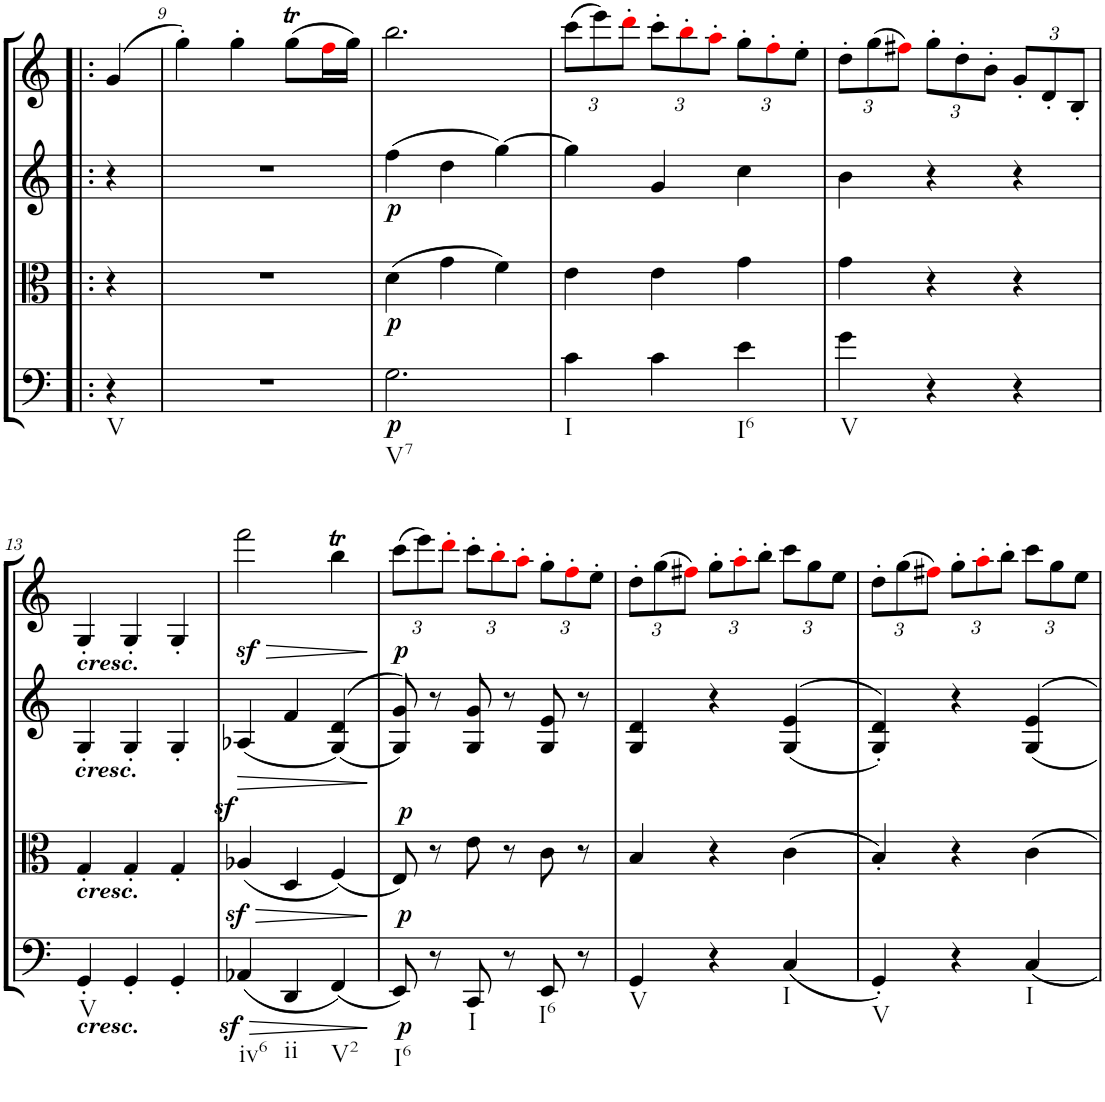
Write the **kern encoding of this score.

**kern	**dynam	**kern	**dynam	**kern	**dynam	**kern	**dynam
*part4	*part4	*part3	*part3	*part2	*part2	*part1	*part1
*staff4	*staff4	*staff3	*staff3	*staff2	*staff2	*staff1	*staff1
*I"Cello	*	*I"Viola	*	*I"2nd Violin	*	*I"1st Violin	*
*	*	*I'Vla	*	*I'Vln	*	*I'Vln	*
!!LO:PB:g=z
*clefF4	*	*clefC3	*	*clefG2	*	*clefG2	*
*k[]	*	*k[]	*	*k[]	*	*k[]	*
*C:	*	*C:	*	*C:	*	*C:	*
*M3/4	*	*M3/4	*	*M3/4	*	*M3/4	*
=8X1!|:	=8X1!|:	=8X1!|:	=8X1!|:	=8X1!|:	=8X1!|:	=8X1!|:	=8X1!|:
!LO:TX:b:t=V	!	!	!	!	!	!	!
4r	.	4r	.	4r	.	(>4g/	.
=9	=9	=9	=9	=9	=9	=9	=9
2.r	.	2.r	.	2.r	.	4gg'\)	.
.	.	.	.	.	.	4gg'\	.
.	.	.	.	.	.	(8ggT\L	.
.	.	.	.	.	.	16ffi\L	.
.	.	.	.	.	.	16gg\JJ)	.
=10	=10	=10	=10	=10	=10	=10	=10
!LO:TX:b:t=V7	!	!	!	!	!	!	!
!	!LO:DY:b	!	!LO:DY:b	!	!LO:DY:b	!	!
2.G\	p	(4d\	p	(4ff\	p	2.bb\	.
.	.	4g\	.	4dd\	.	.	.
.	.	4f\)	.	[4gg\)	.	.	.
=11	=11	=11	=11	=11	=11	=11	=11
*	*	*	*	*	*	*Xbrackettup	*
!LO:TX:b:t=I	!	!	!	!	!	!	!
4c\	.	4e\	.	4gg\]	.	(12ccc\L	.
.	.	.	.	.	.	12eee\)	.
.	.	.	.	.	.	12ddd'i\J	.
4c\	.	4e\	.	4g/	.	12ccc'\L	.
.	.	.	.	.	.	12bb'i\	.
.	.	.	.	.	.	12aa'i\J	.
!LO:TX:b:t=I6	!	!	!	!	!	!	!
4e\	.	4g\	.	4cc\	.	12gg'\L	.
.	.	.	.	.	.	12ff'i\	.
.	.	.	.	.	.	12ee'\J	.
=12	=12	=12	=12	=12	=12	=12	=12
!LO:TX:b:t=V	!	!	!	!	!	!	!
4g\	.	4g\	.	4b\	.	12dd'\L	.
.	.	.	.	.	.	(12gg\	.
.	.	.	.	.	.	12ff#Xi\J)	.
4r	.	4r	.	4r	.	12gg'\L	.
.	.	.	.	.	.	12dd'\	.
.	.	.	.	.	.	12b'\J	.
4r	.	4r	.	4r	.	12g'/L	.
.	.	.	.	.	.	12d'/	.
.	.	.	.	.	.	12B'/J	.
!!LO:LB:g=z
=13	=13	=13	=13	=13	=13	=13	=13
!	!	!	!	!	!	!LO:TX:b:Bi:t=cresc.	!
!	!	!	!	!LO:TX:b:Bi:t=cresc.	!	!	!
!	!	!LO:TX:b:Bi:t=cresc.	!	!	!	!	!
!LO:TX:b:Bi:t=cresc.	!	!	!	!	!	!	!
!LO:TX:b:t=V	!	!	!	!	!	!	!
4GG'/	.	4G'/	.	4G'/	.	4G'/	.
4GG'/	.	4G'/	.	4G'/	.	4G'/	.
4GG'/	.	4G'/	.	4G'/	.	4G'/	.
=14	=14	=14	=14	=14	=14	=14	=14
!LO:TX:b:t=iv6	!	!	!	!	!	!	!
!	!LO:HP:b	!	!LO:HP:b	!	!LO:HP:b	!	!LO:HP:b
(4AA-Xz</	>	(4A-Xz>/	>	(4A-X/	>	2fffz<\	>
!LO:TX:b:t=ii	!	!	!	!	!	!	!
4DD/	.	4D/	.	4f/	.	.	.
!LO:TX:b:t=V2	!	!	!	!	!	!	!
(4FF/)	.	(4F/)	.	(>(4G/ 4d/)	.	4bbt\	.
.	]	.	]	.	]	.	]
=15	=15	=15	=15	=15	=15	=15	=15
!LO:TX:b:t=I6	!	!	!	!	!	!	!
!	!LO:DY:b	!	!LO:DY:b	!	!	!	!
!	!	!	!LO:DY:n=1:a	!	!	!	!LO:DY:b
8EE/)	p	8E/)	p p	8G/ 8g/))	.	(12ccc\L	p
.	.	.	.	.	.	12eee\)	.
8r	.	8r	.	8r	.	.	.
.	.	.	.	.	.	12ddd'i\J	.
!LO:TX:b:t=I	!	!	!	!	!	!	!
8CC/	.	8e\	.	8G/ 8g/	.	12ccc'\L	.
.	.	.	.	.	.	12bb'i\	.
8r	.	8r	.	8r	.	.	.
.	.	.	.	.	.	12aa'i\J	.
!LO:TX:b:t=I6	!	!	!	!	!	!	!
8EE/	.	8c\	.	8G/ 8e/	.	12gg'\L	.
.	.	.	.	.	.	12ff'i\	.
8r	.	8r	.	8r	.	.	.
.	.	.	.	.	.	12ee'\J	.
=16	=16	=16	=16	=16	=16	=16	=16
!LO:TX:b:t=V	!	!	!	!	!	!	!
4GG/	.	4B/	.	4G/ 4d/	.	12dd'\L	.
.	.	.	.	.	.	(12gg\	.
.	.	.	.	.	.	12ff#Xi\J)	.
4r	.	4r	.	4r	.	12gg'\L	.
.	.	.	.	.	.	12aa'i\	.
.	.	.	.	.	.	12bb'\J	.
!LO:TX:b:t=I	!	!	!	!	!	!	!
(4C/	.	(4c\	.	(>(4G/ 4e/	.	12ccc\L	.
.	.	.	.	.	.	12gg\	.
.	.	.	.	.	.	12ee\J	.
=17	=17	=17	=17	=17	=17	=17	=17
!LO:TX:b:t=V	!	!	!	!	!	!	!
4GG'/)	.	4B'/)	.	4G/' 4d/'))	.	12dd'\L	.
.	.	.	.	.	.	(12gg\	.
.	.	.	.	.	.	12ff#Xi\J)	.
4r	.	4r	.	4r	.	12gg'\L	.
.	.	.	.	.	.	12aa'i\	.
.	.	.	.	.	.	12bb'\J	.
!LO:TX:b:t=I	!	!	!	!	!	!	!
4C/	.	4c\	.	4G/ 4e/	.	12ccc\L	.
.	.	.	.	.	.	12gg\	.
.	.	.	.	.	.	12ee\J	.
=	=	=	=	=	=	=	=
*-	*-	*-	*-	*-	*-	*-	*-
